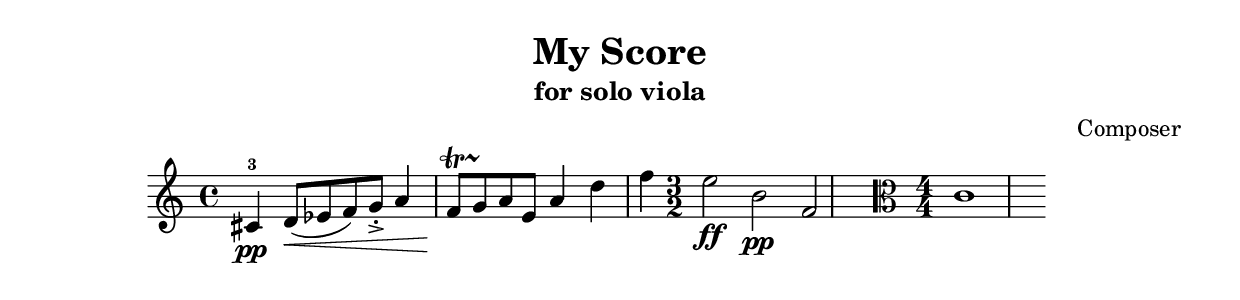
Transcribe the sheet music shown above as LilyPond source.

\version "2.22.2"

% this is my first score

\header {
  title = "My Score"
  composer = "Composer"
  subtitle = "for solo viola"
}

\language "english"

\relative c'
{
  cs4\pp-3 d8\<([ ef f) g->-.] a4
  f8\!\startTrillSpan g\stopTrillSpan a e a4 d f
  \time 3/2
  e2\ff b\pp f
  \clef alto
  \numericTimeSignature \time 4/4
  c1
}
